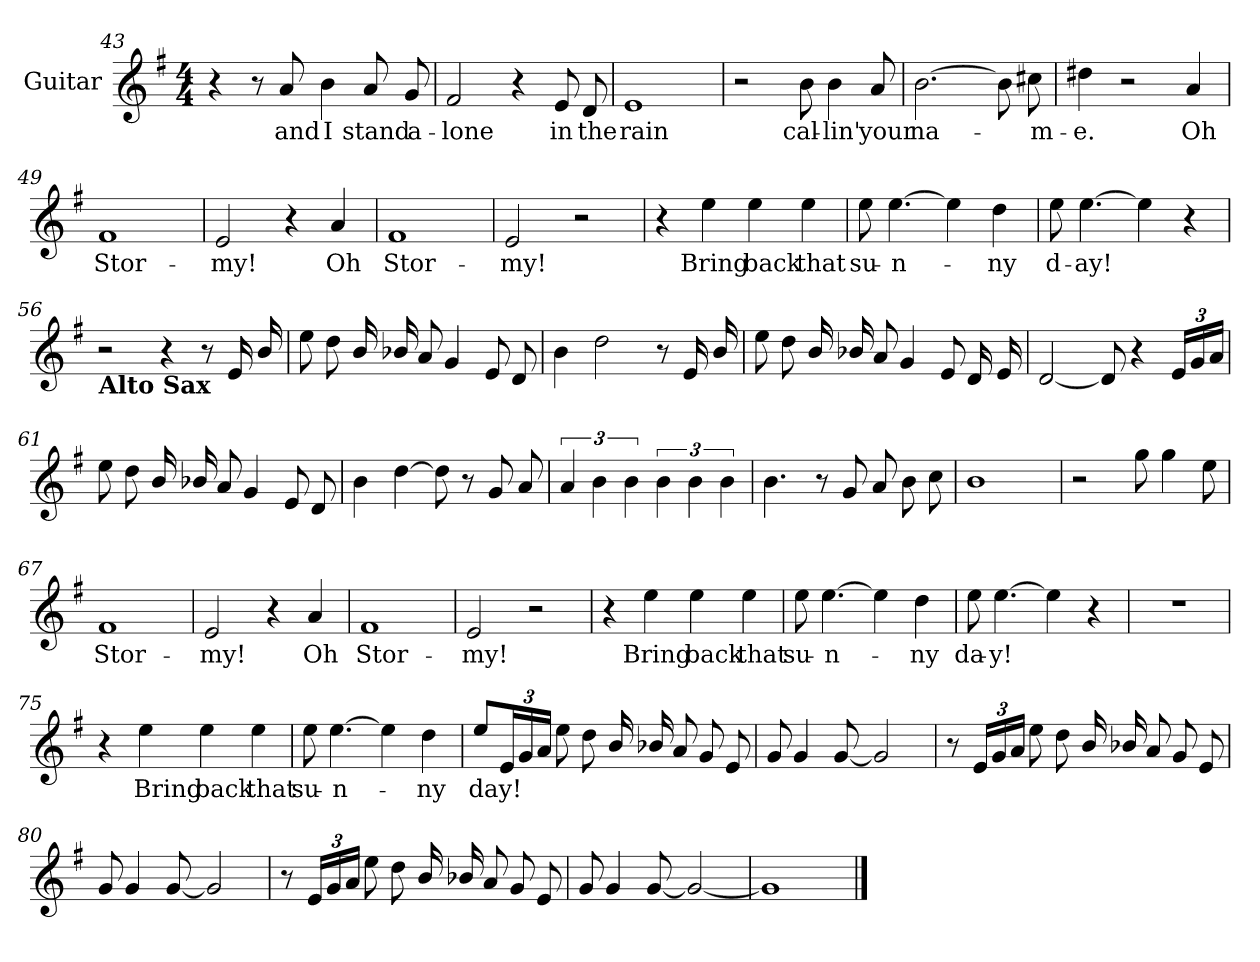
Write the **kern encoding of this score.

**kern	**text
*part1	*part1
*staff1	*staff1
*I"Guitar	*
*I'Guit.	*
*clefG2	*
*k[f#]	*
*M4/4	*
=43	=43
4r	.
8r	.
8a/	and
4b\	I
8a/L	stand
8g/	a-
=44	=44
2f#/	lone
4r	.
8e/L	in
8d/	the
!!LO:PB:g=z
=45	=45
1e	rain
=46	=46
2r	.
8b\	cal-
4b\	lin'
8a/	your
=47	=47
[>2.b\	na-
8b\L]	.
8cc#X\	m-
=48	=48
4dd#X\	e.
2r	.
4a/	Oh
=49	=49
1f#	Stor-
=50	=50
2e/	my!
4r	.
4a/	Oh
!!LO:LB:g=z
=51	=51
1f#	Stor-
=52	=52
2e/	my!
2r	.
=53	=53
4r	.
4ee\	Bring
4ee\	back
4ee\	that
=54	=54
8ee\	su-
[>4.ee\	n-
4ee\]	.
4dd\	ny
=55	=55
8ee\	d-
[>4.ee\	ay!
4ee\]	.
4r	.
!!LO:LB:g=z
=56	=56
!LO:TX:b:B:t=Alto Sax	!
2r	.
4r	.
8r	.
16e/LL	.
16b/J	.
=57	=57
8ee\L	.
8dd\	.
16b/LL	.
16b-X/J	.
8a/	.
4g/	.
8e/L	.
8d/	.
=58	=58
4b\	.
2dd\	.
8r	.
16e/LL	.
16b/J	.
!!LO:LB:g=z
=59	=59
8ee\L	.
8dd\	.
16b/LL	.
16b-X/J	.
8a/	.
4g/	.
8e/L	.
16d/L	.
16e/J	.
=60	=60
[<2d/	.
8d/]	.
4r	.
24e/LL	.
24g/J	.
24a/J	.
=61	=61
8ee\L	.
8dd\	.
16b/LL	.
16b-X/J	.
8a/	.
4g/	.
8e/L	.
8d/	.
!!LO:LB:g=z
=62	=62
4b\	.
[>4dd\	.
8dd\]	.
8r	.
8g/L	.
8a/	.
=63	=63
6a/	.
6b\	.
6b\	.
6b\	.
6b\	.
6b\	.
=64	=64
4.b\	.
8r	.
8g/L	.
8a/	.
8b\L	.
8cc\	.
=65	=65
1b	.
!!LO:LB:g=z
=66	=66
2r	.
8gg\	.
4gg\	.
8ee\	.
=67	=67
1f#	Stor-
=68	=68
2e/	my!
4r	.
4a/	Oh
=69	=69
1f#	Stor-
=70	=70
2e/	my!
2r	.
=71	=71
4r	.
4ee\	Bring
4ee\	back
4ee\	that
!!LO:LB:g=z
=72	=72
8ee\	su-
[>4.ee\	n-
4ee\]	.
4dd\	ny
=73	=73
8ee\	da-
[>4.ee\	y!
4ee\]	.
4r	.
=74	=74
1r	.
=75	=75
4r	.
4ee\	Bring
4ee\	back
4ee\	that
=76	=76
8ee\	su-
[>4.ee\	n-
4ee\]	.
4dd\	ny
!!LO:LB:g=z
=77	=77
8ee/L	day!
24e/L	.
24g/J	.
24a/J	.
8ee\L	.
8dd\	.
16b/LL	.
16b-X/J	.
8a/	.
8g/L	.
8e/	.
=78	=78
8g/	.
4g/	.
[<8g/	.
2g/]	.
=79	=79
8r	.
24e/LL	.
24g/J	.
24a/J	.
8ee\L	.
8dd\	.
16b/LL	.
16b-X/J	.
8a/	.
8g/L	.
8e/	.
!!LO:LB:g=z
=80	=80
8g/	.
4g/	.
[<8g/	.
2g/]	.
=81	=81
8r	.
24e/LL	.
24g/J	.
24a/J	.
8ee\L	.
8dd\	.
16b/LL	.
16b-X/J	.
8a/	.
8g/L	.
8e/	.
=82	=82
8g/	.
4g/	.
[<8g/	.
2g/_<	.
=83	=83
1g]	.
==	==
*-	*-
